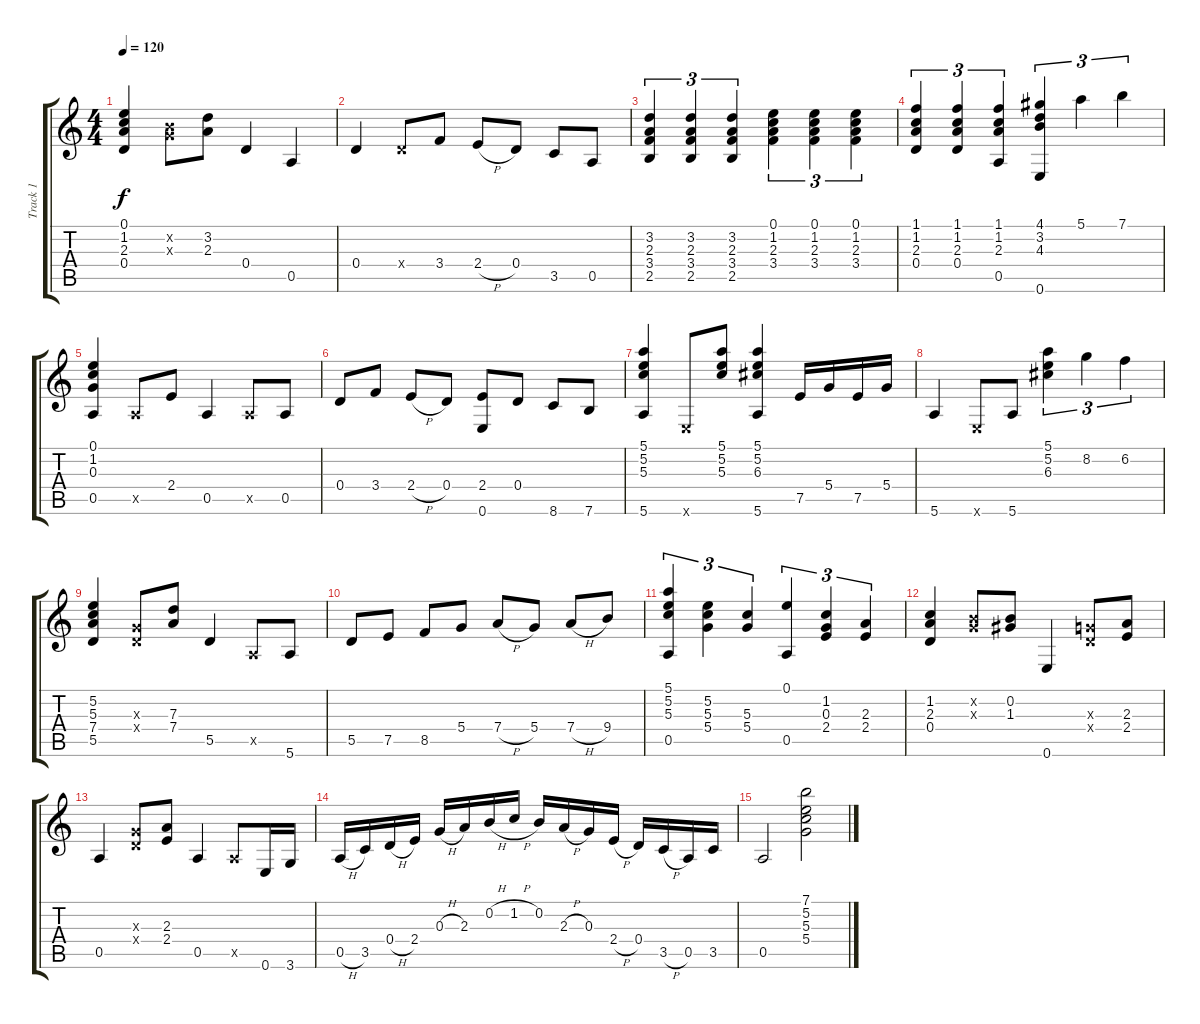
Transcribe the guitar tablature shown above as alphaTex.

\track ("Track 1" "Track 1") {instrument acousticguitarnylon}
\staff {score tabs}
\tuning (E4 B3 G3 D3 A2 E2) {hide}
\ts (4 4)
\tempo 120
\clef g2
\ks c
(0.1 1.2 2.3 0.4).4{dy f} (0.2{x} 0.3{x}).8 (3.2 2.3).8 0.4.4 0.5.4 |
0.4.4 0.4{x}.8 3.4.8 2.4{h}.8 0.4.8 3.5.8 0.5.8 |
(3.2 2.3 3.4 2.5).4{tu (3 2)} (3.2 2.3 3.4 2.5).4{tu (3 2)} (3.2 2.3 3.4 2.5).4{tu (3 2)} (0.1 1.2 2.3 3.4).4{tu (3 2)} (0.1 1.2 2.3 3.4).4{tu (3 2)} (0.1 1.2 2.3 3.4).4{tu (3 2)} |
(1.1 1.2 2.3 0.4).4{tu (3 2)} (1.1 1.2 2.3 0.4).4{tu (3 2)} (1.1 1.2 2.3 0.5).4{tu (3 2)} (4.1 3.2 4.3 0.6).4{tu (3 2)} 5.1.4{tu (3 2)} 7.1.4{tu (3 2)} |
(0.1 1.2 0.3 0.5).4 0.5{x}.8 2.4.8 0.5.4 0.5{x}.8 0.5.8 |
0.4.8 3.4.8 2.4{h}.8 0.4.8 (2.4 0.6).8 0.4.8 8.6.8 7.6.8 |
(5.1 5.2 5.3 5.6).4 0.6{x}.8 (5.1 5.2 5.3).8 (5.1 5.2 6.3 5.6).4 7.5.16 5.4.16 7.5.16 5.4.16 |
5.6.4 0.6{x}.8 5.6.8 (5.1 5.2 6.3).4{tu (3 2)} 8.2.4{tu (3 2)} 6.2.4{tu (3 2)} |
(5.2 5.3 7.4 5.5).4 (0.3{x} 0.4{x}).8 (7.3 7.4).8 5.5.4 0.5{x}.8 5.6.8 |
5.5.8 7.5.8 8.5.8 5.4.8 7.4{h}.8 5.4.8 7.4{h}.8 9.4.8 |
(5.1 5.2 5.3 0.5).4{tu (3 2)} (5.2 5.3 5.4).4{tu (3 2)} (5.3 5.4).4{tu (3 2)} (0.1 0.5).4{tu (3 2)} (1.2 0.3 2.4).4{tu (3 2)} (2.3 2.4).4{tu (3 2)} |
(1.2 2.3 0.4).4 (0.2{x} 0.3{x}).8 (0.2 1.3).8 0.6.4 (0.3{x} 0.4{x}).8 (2.3 2.4).8 |
0.5.4 (0.3{x} 0.4{x}).8 (2.3 2.4).8 0.5.4 0.5{x}.8 0.6.16 3.6.16 |
0.5{h}.16 3.5.16 0.4{h}.16 2.4.16 0.3{h}.16 2.3.16 0.2{h}.16 1.2{h}.16 0.2.16 2.3{h}.16 0.3.16 2.4{h}.16 0.4.16 3.5{h}.16 0.5.16 3.5.16 |
0.5.2 (7.1 5.2 5.3 5.4).2
